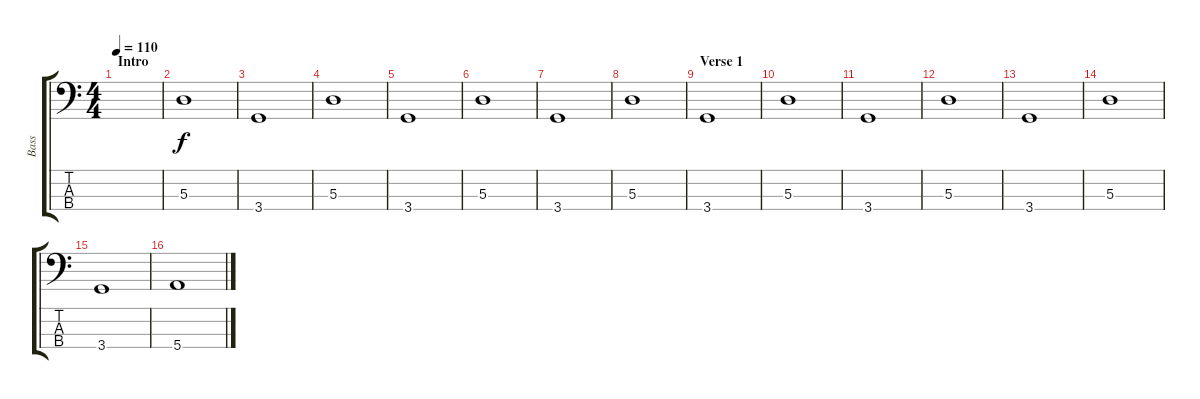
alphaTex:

\track ("Bass" "Bass") {instrument synthbass2}
\staff {score tabs}
\tuning (G2 D2 A1 E1) {hide}
\ts (4 4)
\section ("" "Intro")
\tempo 110
\clef f4
\ks c
|
5.3.1 |
3.4.1 |
5.3.1 |
\section ("" "")
3.4.1 |
5.3.1 |
3.4.1 |
5.3.1 |
\section ("" "Verse 1")
3.4.1 |
5.3.1 |
3.4.1 |
5.3.1 |
3.4.1 |
5.3.1 |
3.4.1 |
5.4.1
